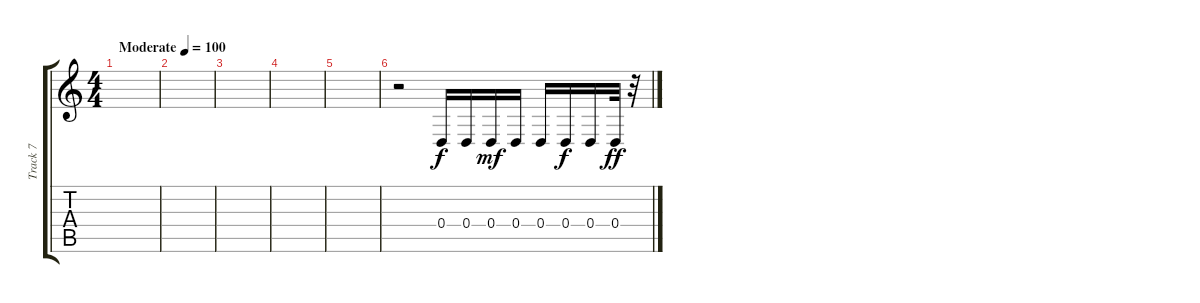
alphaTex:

\track ("Track 7" "Track 7") {instrument timpani}
\staff {score tabs}
\tuning (E4 B3 G3 D3 A2 E2) {hide}
\ts (4 4)
\tempo (100 "Moderate")
\clef g2
\ks c
|
|
|
|
|
r.2 0.4.16 0.4.16 0.4.16{dy mf} 0.4.16 0.4.16 0.4.16{dy f} 0.4.16 0.4.32{dy ff} r.32
